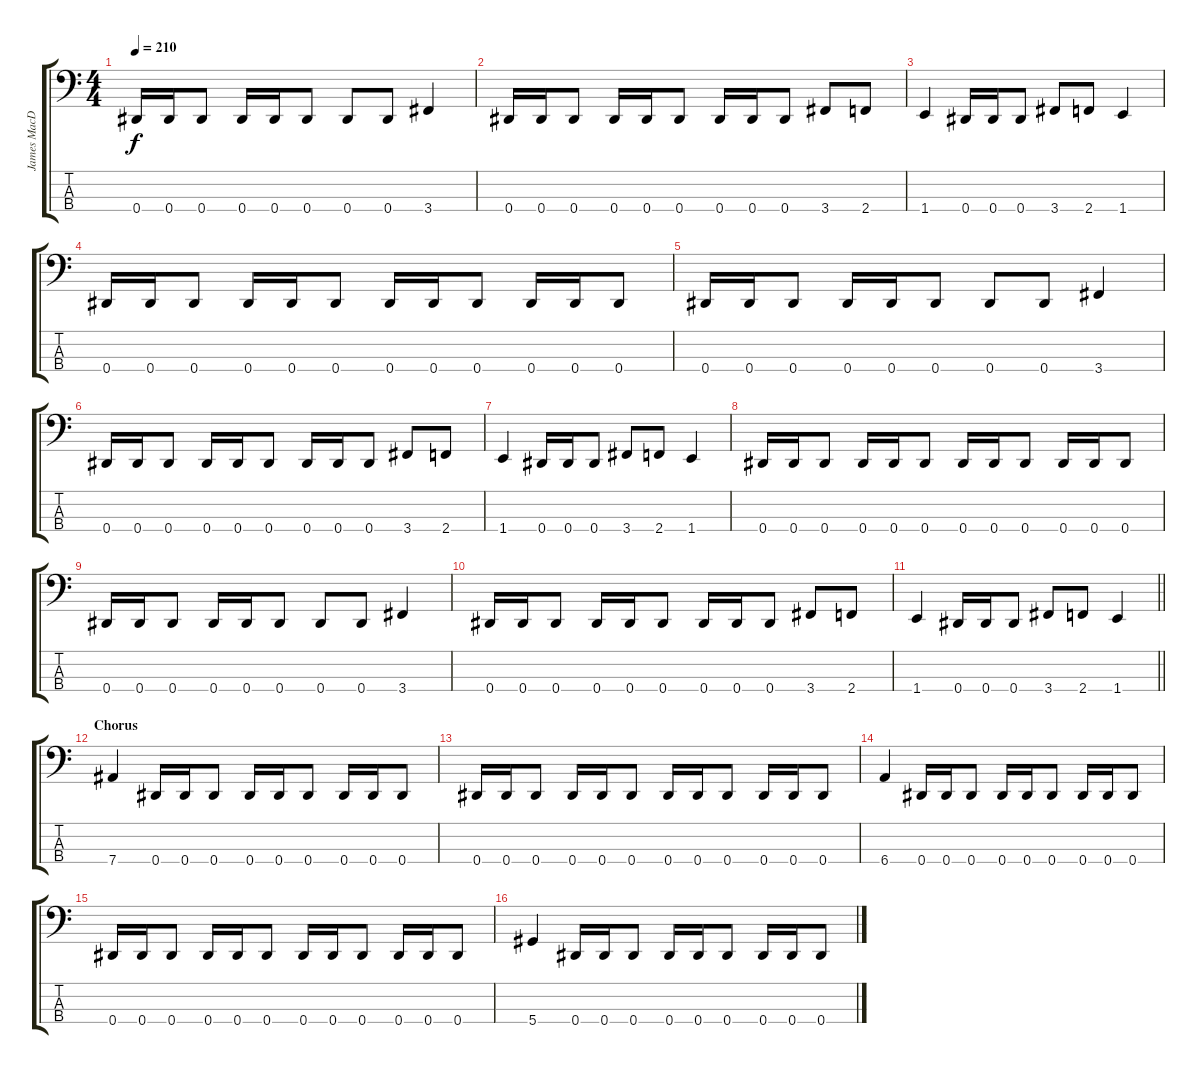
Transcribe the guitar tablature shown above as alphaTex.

\track ("James MacDonough" "James MacD") {instrument electricbasspick}
\staff {score tabs}
\tuning (Gb2 Db2 Ab1 Eb1) {hide}
\ts (4 4)
\tempo 210
\clef f4
\ks c
0.4.16{dy f} 0.4.16 0.4.8 0.4.16 0.4.16 0.4.8 0.4.8 0.4.8 3.4.4 |
0.4.16 0.4.16 0.4.8 0.4.16 0.4.16 0.4.8 0.4.16 0.4.16 0.4.8 3.4.8 2.4.8 |
1.4.4 0.4.16 0.4.16 0.4.8 3.4.8 2.4.8 1.4.4 |
0.4.16 0.4.16 0.4.8 0.4.16 0.4.16 0.4.8 0.4.16 0.4.16 0.4.8 0.4.16 0.4.16 0.4.8 |
0.4.16 0.4.16 0.4.8 0.4.16 0.4.16 0.4.8 0.4.8 0.4.8 3.4.4 |
0.4.16 0.4.16 0.4.8 0.4.16 0.4.16 0.4.8 0.4.16 0.4.16 0.4.8 3.4.8 2.4.8 |
1.4.4 0.4.16 0.4.16 0.4.8 3.4.8 2.4.8 1.4.4 |
0.4.16 0.4.16 0.4.8 0.4.16 0.4.16 0.4.8 0.4.16 0.4.16 0.4.8 0.4.16 0.4.16 0.4.8 |
0.4.16 0.4.16 0.4.8 0.4.16 0.4.16 0.4.8 0.4.8 0.4.8 3.4.4 |
0.4.16 0.4.16 0.4.8 0.4.16 0.4.16 0.4.8 0.4.16 0.4.16 0.4.8 3.4.8 2.4.8 |
\barLineRight lightlight
1.4.4 0.4.16 0.4.16 0.4.8 3.4.8 2.4.8 1.4.4 |
\section ("" "Chorus")
7.4.4 0.4.16 0.4.16 0.4.8 0.4.16 0.4.16 0.4.8 0.4.16 0.4.16 0.4.8 |
0.4.16 0.4.16 0.4.8 0.4.16 0.4.16 0.4.8 0.4.16 0.4.16 0.4.8 0.4.16 0.4.16 0.4.8 |
6.4.4 0.4.16 0.4.16 0.4.8 0.4.16 0.4.16 0.4.8 0.4.16 0.4.16 0.4.8 |
0.4.16 0.4.16 0.4.8 0.4.16 0.4.16 0.4.8 0.4.16 0.4.16 0.4.8 0.4.16 0.4.16 0.4.8 |
5.4.4 0.4.16 0.4.16 0.4.8 0.4.16 0.4.16 0.4.8 0.4.16 0.4.16 0.4.8
